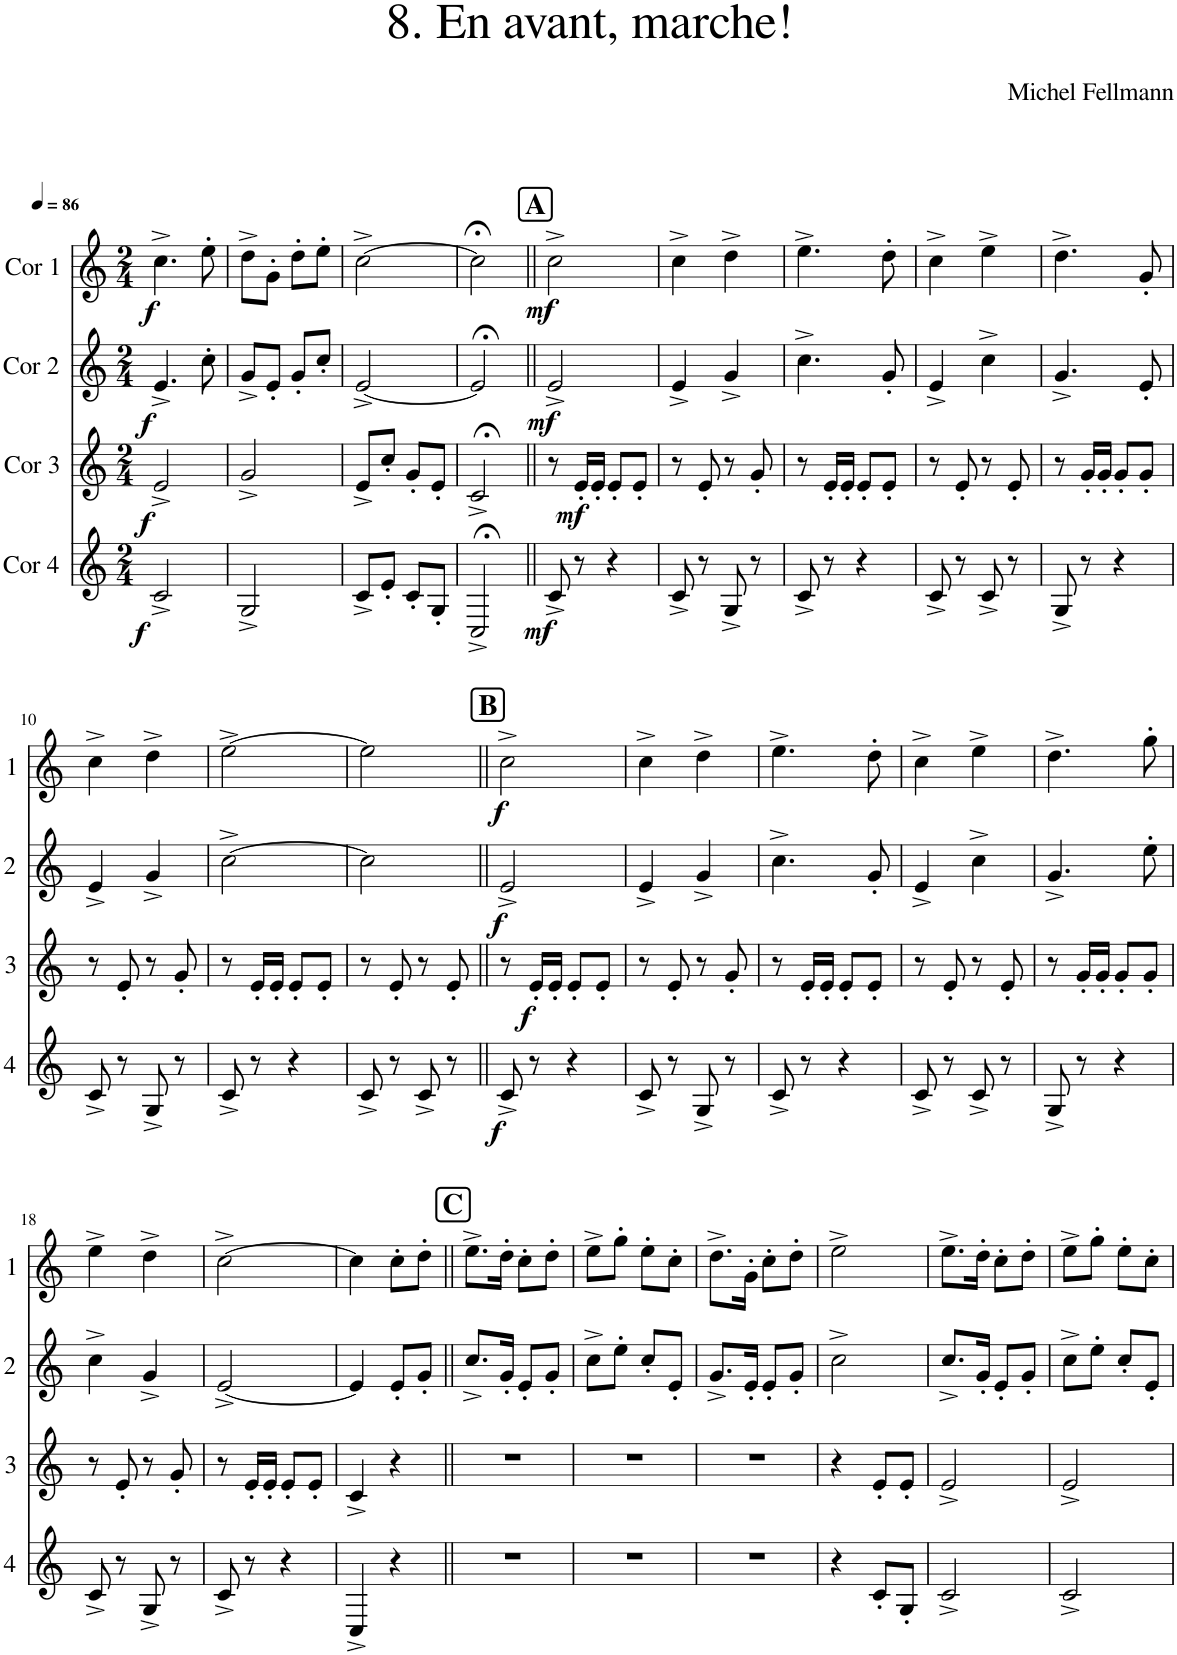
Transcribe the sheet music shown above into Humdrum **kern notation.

**kern	**dynam	**kern	**dynam	**kern	**dynam	**kern	**dynam
*part4	*part4	*part3	*part3	*part2	*part2	*part1	*part1
*staff4	*staff4	*staff3	*staff3	*staff2	*staff2	*staff1	*staff1
*I"Cor 4	*	*I"Cor 3	*	*I"Cor 2	*	*I"Cor 1	*
*clefG2	*	*clefG2	*	*clefG2	*	*clefG2	*
*Trd4c7	*	*Trd4c7	*	*Trd4c7	*	*Trd4c7	*
*k[]	*	*k[]	*	*k[]	*	*k[]	*
*M2/4	*	*M2/4	*	*M2/4	*	*M2/4	*
*MM86	*	*MM86	*	*MM86	*	*MM86	*
=1	=1	=1	=1	=1	=1	=1	=1
!	!LO:DY:b	!	!LO:DY:b	!	!LO:DY:b	!	!LO:DY:b
2c^/	f	2e^/	f	4.e^/	f	4.cc^\	f
.	.	.	.	8cc'\	.	8ee'\	.
=2	=2	=2	=2	=2	=2	=2	=2
2G^/	.	2g^/	.	8g^/L	.	8dd^\L	.
.	.	.	.	8e'/J	.	8g'\J	.
.	.	.	.	8g'/L	.	8dd'\L	.
.	.	.	.	8cc'/J	.	8ee'\J	.
=3	=3	=3	=3	=3	=3	=3	=3
8c^/L	.	8e^/L	.	[2e^/	.	[2cc^\	.
8e'/J	.	8cc'/J	.	.	.	.	.
8c'/L	.	8g'/L	.	.	.	.	.
8G'/J	.	8e'/J	.	.	.	.	.
=4	=4	=4	=4	=4	=4	=4	=4
2C;<^/	.	2c;<^/	.	2e;</]	.	2cc;<\]	.
!!LO:REH:place=s1:a:B:cj:fs=14:t=A
=5||	=5||	=5||	=5||	=5||	=5||	=5||	=5||
!	!LO:DY:b	!	!	!	!LO:DY:b	!	!LO:DY:b
8c^/	mf	8r	.	2e^/	mf	2cc^\	mf
!	!	!	!LO:DY:b	!	!	!	!
8r	.	16e'/LL	mf	.	.	.	.
.	.	16e'/JJ	.	.	.	.	.
4r	.	8e'/L	.	.	.	.	.
.	.	8e'/J	.	.	.	.	.
=6	=6	=6	=6	=6	=6	=6	=6
8c^/	.	8r	.	4e^/	.	4cc^\	.
8r	.	8e'/	.	.	.	.	.
8G^/	.	8r	.	4g^/	.	4dd^\	.
8r	.	8g'/	.	.	.	.	.
=7	=7	=7	=7	=7	=7	=7	=7
8c^/	.	8r	.	4.cc^\	.	4.ee^\	.
8r	.	16e'/LL	.	.	.	.	.
.	.	16e'/JJ	.	.	.	.	.
4r	.	8e'/L	.	.	.	.	.
.	.	8e'/J	.	8g'/	.	8dd'\	.
=8	=8	=8	=8	=8	=8	=8	=8
8c^/	.	8r	.	4e^/	.	4cc^\	.
8r	.	8e'/	.	.	.	.	.
8c^/	.	8r	.	4cc^\	.	4ee^\	.
8r	.	8e'/	.	.	.	.	.
=9	=9	=9	=9	=9	=9	=9	=9
8G^/	.	8r	.	4.g^/	.	4.dd^\	.
8r	.	16g'/LL	.	.	.	.	.
.	.	16g'/JJ	.	.	.	.	.
4r	.	8g'/L	.	.	.	.	.
.	.	8g'/J	.	8e'/	.	8g'/	.
!!LO:LB:g=z
=10	=10	=10	=10	=10	=10	=10	=10
8c^/	.	8r	.	4e^/	.	4cc^\	.
8r	.	8e'/	.	.	.	.	.
8G^/	.	8r	.	4g^/	.	4dd^\	.
8r	.	8g'/	.	.	.	.	.
=11	=11	=11	=11	=11	=11	=11	=11
8c^/	.	8r	.	[2cc^\	.	[2ee^\	.
8r	.	16e'/LL	.	.	.	.	.
.	.	16e'/JJ	.	.	.	.	.
4r	.	8e'/L	.	.	.	.	.
.	.	8e'/J	.	.	.	.	.
=12	=12	=12	=12	=12	=12	=12	=12
8c^/	.	8r	.	2cc\]	.	2ee\]	.
8r	.	8e'/	.	.	.	.	.
8c^/	.	8r	.	.	.	.	.
8r	.	8e'/	.	.	.	.	.
!!LO:REH:place=s1:a:B:cj:fs=14:t=B
=13||	=13||	=13||	=13||	=13||	=13||	=13||	=13||
!	!LO:DY:b	!	!	!	!LO:DY:b	!	!LO:DY:b
8c^/	f	8r	.	2e^/	f	2cc^\	f
!	!	!	!LO:DY:b	!	!	!	!
8r	.	16e'/LL	f	.	.	.	.
.	.	16e'/JJ	.	.	.	.	.
4r	.	8e'/L	.	.	.	.	.
.	.	8e'/J	.	.	.	.	.
=14	=14	=14	=14	=14	=14	=14	=14
8c^/	.	8r	.	4e^/	.	4cc^\	.
8r	.	8e'/	.	.	.	.	.
8G^/	.	8r	.	4g^/	.	4dd^\	.
8r	.	8g'/	.	.	.	.	.
=15	=15	=15	=15	=15	=15	=15	=15
8c^/	.	8r	.	4.cc^\	.	4.ee^\	.
8r	.	16e'/LL	.	.	.	.	.
.	.	16e'/JJ	.	.	.	.	.
4r	.	8e'/L	.	.	.	.	.
.	.	8e'/J	.	8g'/	.	8dd'\	.
=16	=16	=16	=16	=16	=16	=16	=16
8c^/	.	8r	.	4e^/	.	4cc^\	.
8r	.	8e'/	.	.	.	.	.
8c^/	.	8r	.	4cc^\	.	4ee^\	.
8r	.	8e'/	.	.	.	.	.
=17	=17	=17	=17	=17	=17	=17	=17
8G^/	.	8r	.	4.g^/	.	4.dd^\	.
8r	.	16g'/LL	.	.	.	.	.
.	.	16g'/JJ	.	.	.	.	.
4r	.	8g'/L	.	.	.	.	.
.	.	8g'/J	.	8ee'\	.	8gg'\	.
!!LO:LB:g=z
=18	=18	=18	=18	=18	=18	=18	=18
8c^/	.	8r	.	4cc^\	.	4ee^\	.
8r	.	8e'/	.	.	.	.	.
8G^/	.	8r	.	4g^/	.	4dd^\	.
8r	.	8g'/	.	.	.	.	.
=19	=19	=19	=19	=19	=19	=19	=19
8c^/	.	8r	.	[2e^/	.	[2cc^\	.
8r	.	16e'/LL	.	.	.	.	.
.	.	16e'/JJ	.	.	.	.	.
4r	.	8e'/L	.	.	.	.	.
.	.	8e'/J	.	.	.	.	.
=20	=20	=20	=20	=20	=20	=20	=20
4C^/	.	4c^/	.	4e/]	.	4cc\]	.
4r	.	4r	.	8e'/L	.	8cc'\L	.
.	.	.	.	8g'/J	.	8dd'\J	.
!!LO:REH:place=s1:a:B:cj:fs=14:t=C
=21||	=21||	=21||	=21||	=21||	=21||	=21||	=21||
2r	.	2r	.	8.cc^/L	.	8.ee^\L	.
.	.	.	.	16g'/Jk	.	16dd'\Jk	.
.	.	.	.	8e'/L	.	8cc'\L	.
.	.	.	.	8g'/J	.	8dd'\J	.
=22	=22	=22	=22	=22	=22	=22	=22
2r	.	2r	.	8cc^\L	.	8ee^\L	.
.	.	.	.	8ee'\J	.	8gg'\J	.
.	.	.	.	8cc'/L	.	8ee'\L	.
.	.	.	.	8e'/J	.	8cc'\J	.
=23	=23	=23	=23	=23	=23	=23	=23
2r	.	2r	.	8.g^/L	.	8.dd^\L	.
.	.	.	.	16e'/Jk	.	16g'\Jk	.
.	.	.	.	8e'/L	.	8cc'\L	.
.	.	.	.	8g'/J	.	8dd'\J	.
=24	=24	=24	=24	=24	=24	=24	=24
4r	.	4r	.	2cc^\	.	2ee^\	.
8c'/L	.	8e'/L	.	.	.	.	.
8G'/J	.	8e'/J	.	.	.	.	.
=25	=25	=25	=25	=25	=25	=25	=25
2c^/	.	2e^/	.	8.cc^/L	.	8.ee^\L	.
.	.	.	.	16g'/Jk	.	16dd'\Jk	.
.	.	.	.	8e'/L	.	8cc'\L	.
.	.	.	.	8g'/J	.	8dd'\J	.
=26	=26	=26	=26	=26	=26	=26	=26
2c^/	.	2e^/	.	8cc^\L	.	8ee^\L	.
.	.	.	.	8ee'\J	.	8gg'\J	.
.	.	.	.	8cc'/L	.	8ee'\L	.
.	.	.	.	8e'/J	.	8cc'\J	.
=	=	=	=	=	=	=	=
*-	*-	*-	*-	*-	*-	*-	*-
